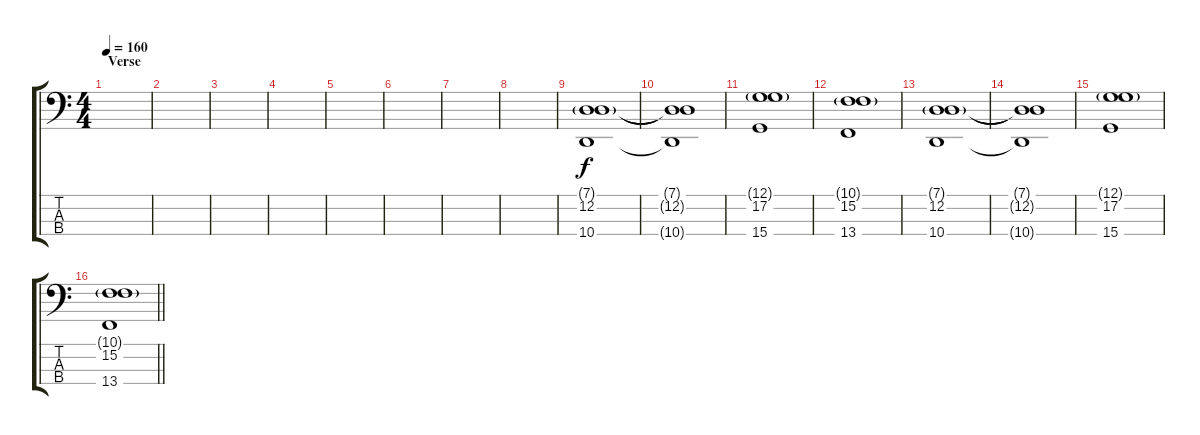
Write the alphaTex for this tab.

\track "" {instrument choiraahs}
\staff {score tabs}
\tuning (G2 D2 A1 E1) {hide}
\ts (4 4)
\section ("" "Verse ")
\tempo 160
\clef f4
\ks c
|
|
|
|
|
|
|
|
(7.1{g} 12.2 10.4).1 |
(7.1{t} 12.2{t} 10.4{t}).1 |
(12.1{g} 17.2 15.4).1 |
(10.1{g} 15.2 13.4).1 |
(7.1{g} 12.2 10.4).1 |
(7.1{t} 12.2{t} 10.4{t}).1 |
(12.1{g} 17.2 15.4).1 |
\barLineRight lightlight
(10.1{g} 15.2 13.4).1
